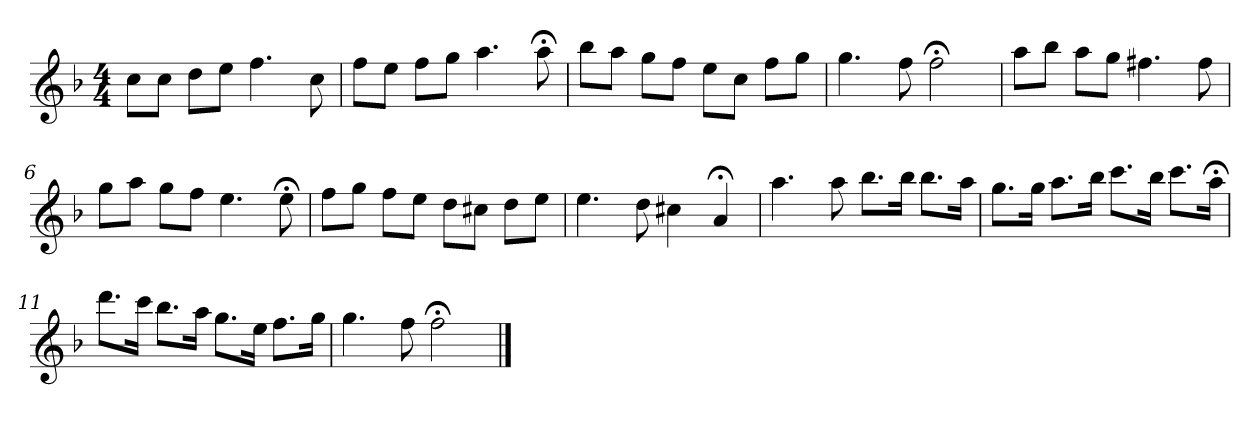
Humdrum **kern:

**kern
*part1
*staff1
*k[b-]
*F:
*M4/4
*MM120
=1
8ccL
8ccJ
8ddL
8eeJ
4.ff
8cc
=2
8ffL
8eeJ
8ffL
8ggJ
4.aa
8aa;<
=3
8bb-L
8aaJ
8ggL
8ffJ
8eeL
8ccJ
8ffL
8ggJ
=4
4.gg
8ff
2ff;<
=5
8aaL
8bb-J
8aaL
8ggJ
4.ff#X
8ff#
=6
8ggL
8aaJ
8ggL
8ffJ
4.ee
8ee;<
=7
8ffL
8ggJ
8ffL
8eeJ
8ddL
8cc#XJ
8ddL
8eeJ
=8
4.ee
8dd
4cc#X
4a;<
=9
4.aa
8aa
8.bb-L
16bb-Jk
8.bb-L
16aaJk
=10
8.ggL
16ggJk
8.aaL
16bb-Jk
8.cccL
16bb-Jk
8.cccL
16aa;<Jk
=11
8.dddL
16cccJk
8.bb-L
16aaJk
8.ggL
16eeJk
8.ffL
16ggJk
=12
4.gg
8ff
2ff;<
==
*-
